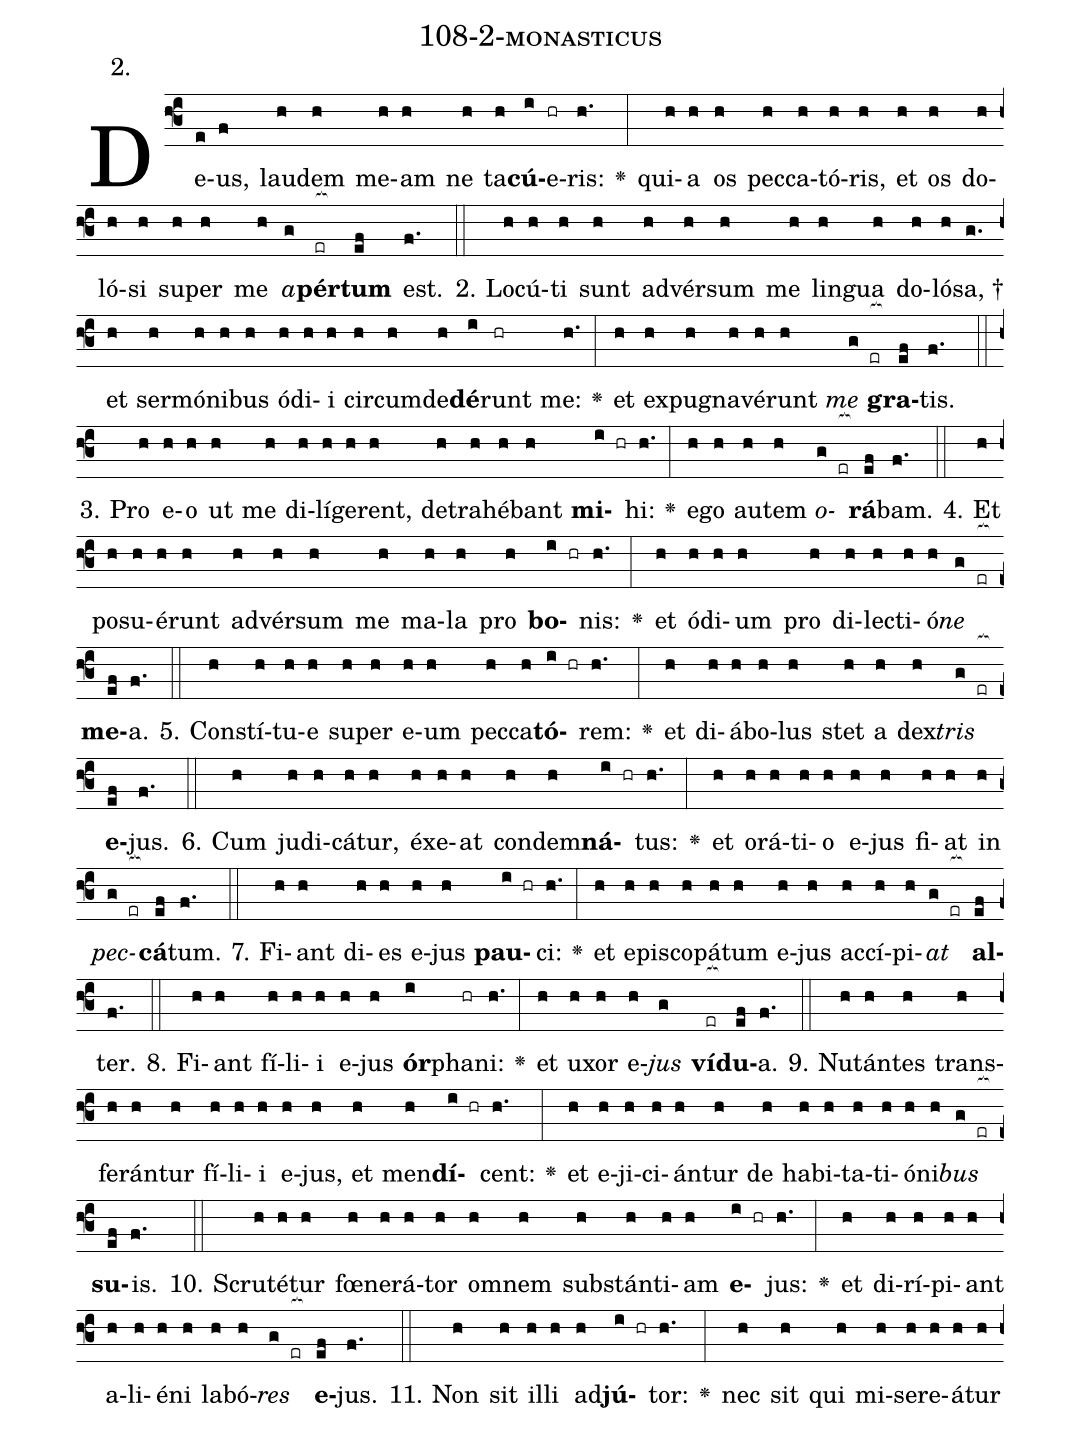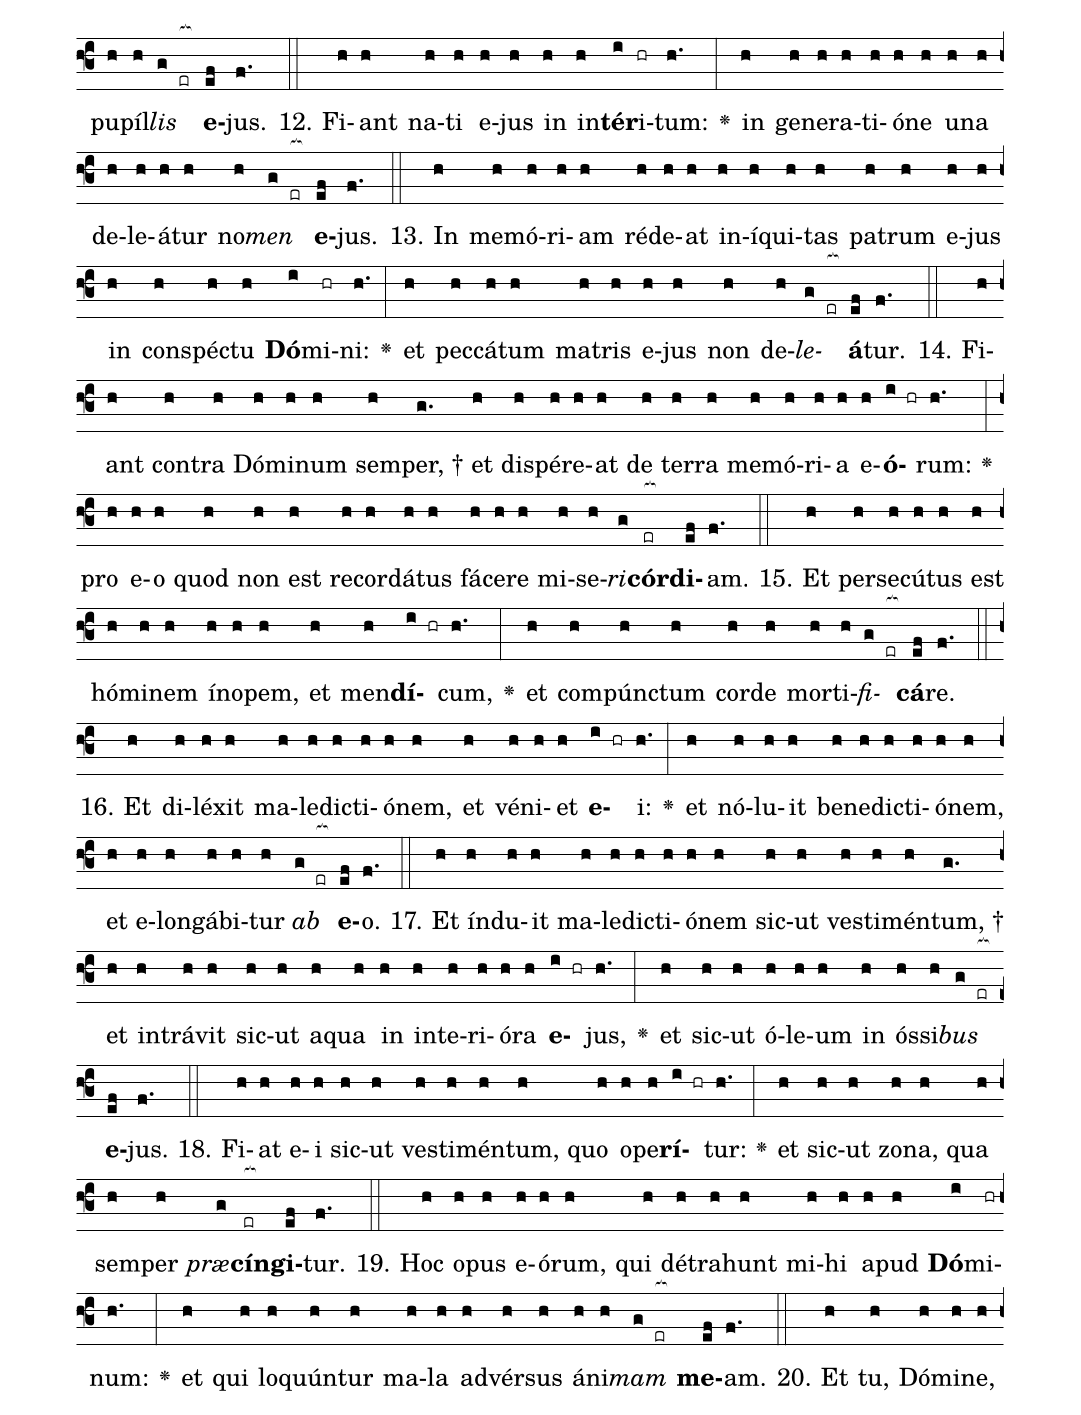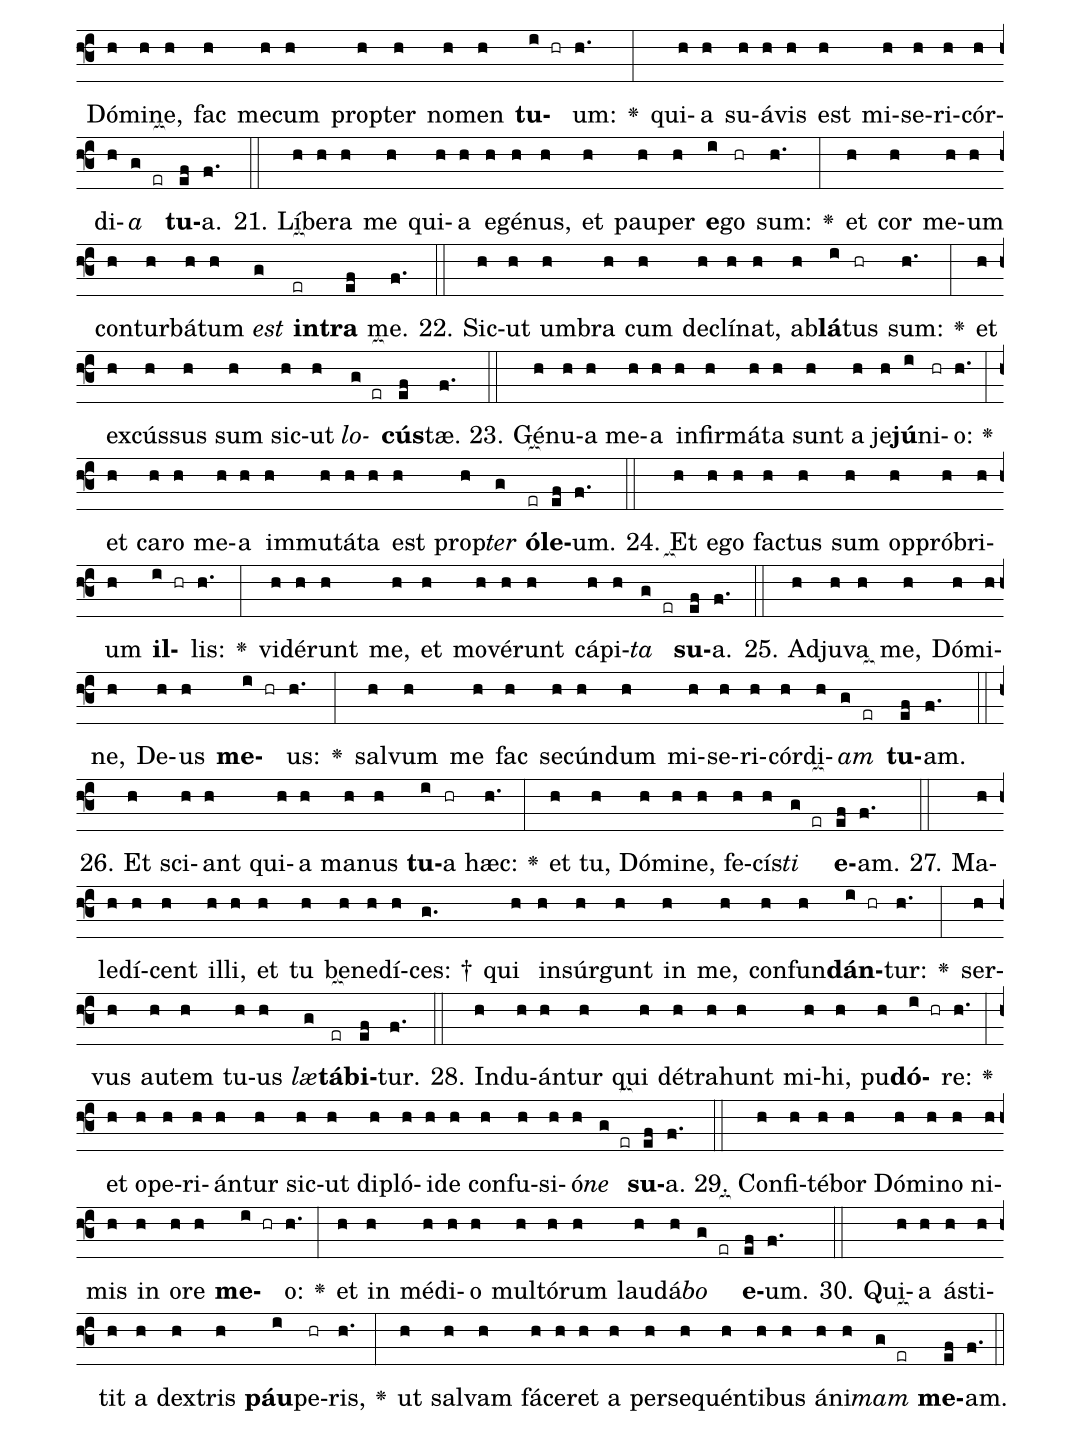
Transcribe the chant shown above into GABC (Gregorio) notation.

name: 108-2-monasticus;
annotation: 2.;
%%
(f3)De(e)us,(f) lau(h)dem(h) me(h)am(h) ne(h) ta(h)<b>cú</b>(i)e(hr)ris:(h.) <v>\greheightstar</v>(:) qui(h)a(h) os(h) pec(h)ca(h)tó(h)ris,(h) et(h) os(h) do(h)ló(h)si(h) su(h)per(h) me(h) <i>a</i>(g)<b>pér</b>(er[ocb:1{])<b>tum</b>(ef[ocb:0}]) est.(f.) (::)
2. Lo(h)cú(h)ti(h) sunt(h) ad(h)vér(h)sum(h) me(h) lin(h)gua(h) do(h)ló(h)sa, †(g.) et(h) ser(h)mó(h)ni(h)bus(h) ó(h)di(h)i(h) cir(h)cum(h)de(h)<b>dé</b>(i)runt(hr) me:(h.) <v>\greheightstar</v>(:) et(h) ex(h)pu(h)gna(h)vé(h)runt(h) <i>me</i>(g er[ocb:1{]) <b>gra</b>(ef[ocb:0}])tis.(f.) (::)
3. Pro(h) e(h)o(h) ut(h) me(h) di(h)lí(h)ge(h)rent,(h) de(h)tra(h)hé(h)bant(h) <b>mi</b>(i hr)hi:(h.) <v>\greheightstar</v>(:) e(h)go(h) au(h)tem(h) <i>o</i>(g er[ocb:1{])<b>rá</b>(ef[ocb:0}])bam.(f.) (::)
4. Et(h) po(h)su(h)é(h)runt(h) ad(h)vér(h)sum(h) me(h) ma(h)la(h) pro(h) <b>bo</b>(i hr)nis:(h.) <v>\greheightstar</v>(:) et(h) ó(h)di(h)um(h) pro(h) di(h)lec(h)ti(h)ó(h)<i>ne</i>(g er[ocb:1{]) <b>me</b>(ef[ocb:0}])a.(f.) (::)
5. Con(h)stí(h)tu(h)e(h) su(h)per(h) e(h)um(h) pec(h)ca(h)<b>tó</b>(i hr)rem:(h.) <v>\greheightstar</v>(:) et(h) di(h)á(h)bo(h)lus(h) stet(h) a(h) dex(h)<i>tris</i>(g er[ocb:1{]) <b>e</b>(ef[ocb:0}])jus.(f.) (::)
6. Cum(h) ju(h)di(h)cá(h)tur,(h) éx(h)e(h)at(h) con(h)dem(h)<b>ná</b>(i hr)tus:(h.) <v>\greheightstar</v>(:) et(h) o(h)rá(h)ti(h)o(h) e(h)jus(h) fi(h)at(h) in(h) <i>pec</i>(g er[ocb:1{])<b>cá</b>(ef[ocb:0}])tum.(f.) (::)
7. Fi(h)ant(h) di(h)es(h) e(h)jus(h) <b>pau</b>(i hr)ci:(h.) <v>\greheightstar</v>(:) et(h) e(h)pis(h)co(h)pá(h)tum(h) e(h)jus(h) ac(h)cí(h)pi(h)<i>at</i>(g er[ocb:1{]) <b>al</b>(ef[ocb:0}])ter.(f.) (::)
8. Fi(h)ant(h) fí(h)li(h)i(h) e(h)jus(h) <b>ór</b>(i)pha(hr)ni:(h.) <v>\greheightstar</v>(:) et(h) u(h)xor(h) e(h)<i>jus</i>(g) <b>ví</b>(er[ocb:1{])<b>du</b>(ef[ocb:0}])a.(f.) (::)
9. Nu(h)tán(h)tes(h) trans(h)fe(h)rán(h)tur(h) fí(h)li(h)i(h) e(h)jus,(h) et(h) men(h)<b>dí</b>(i hr)cent:(h.) <v>\greheightstar</v>(:) et(h) e(h)ji(h)ci(h)án(h)tur(h) de(h) ha(h)bi(h)ta(h)ti(h)ó(h)ni(h)<i>bus</i>(g er[ocb:1{]) <b>su</b>(ef[ocb:0}])is.(f.) (::)
10. Scru(h)té(h)tur(h) fœ(h)ne(h)rá(h)tor(h) om(h)nem(h) sub(h)stán(h)ti(h)am(h) <b>e</b>(i hr)jus:(h.) <v>\greheightstar</v>(:) et(h) di(h)rí(h)pi(h)ant(h) a(h)li(h)é(h)ni(h) la(h)bó(h)<i>res</i>(g er[ocb:1{]) <b>e</b>(ef[ocb:0}])jus.(f.) (::)
11. Non(h) sit(h) il(h)li(h) ad(h)<b>jú</b>(i hr)tor:(h.) <v>\greheightstar</v>(:) nec(h) sit(h) qui(h) mi(h)se(h)re(h)á(h)tur(h) pu(h)píl(h)<i>lis</i>(g er[ocb:1{]) <b>e</b>(ef[ocb:0}])jus.(f.) (::)
12. Fi(h)ant(h) na(h)ti(h) e(h)jus(h) in(h) in(h)<b>tér</b>(i)i(hr)tum:(h.) <v>\greheightstar</v>(:) in(h) ge(h)ne(h)ra(h)ti(h)ó(h)ne(h) u(h)na(h) de(h)le(h)á(h)tur(h) no(h)<i>men</i>(g er[ocb:1{]) <b>e</b>(ef[ocb:0}])jus.(f.) (::)
13. In(h) me(h)mó(h)ri(h)am(h) réd(h)e(h)at(h) in(h)í(h)qui(h)tas(h) pa(h)trum(h) e(h)jus(h) in(h) con(h)spéc(h)tu(h) <b>Dó</b>(i)mi(hr)ni:(h.) <v>\greheightstar</v>(:) et(h) pec(h)cá(h)tum(h) ma(h)tris(h) e(h)jus(h) non(h) de(h)<i>le</i>(g er[ocb:1{])<b>á</b>(ef[ocb:0}])tur.(f.) (::)
14. Fi(h)ant(h) con(h)tra(h) Dó(h)mi(h)num(h) sem(h)per, †(g.) et(h) dis(h)pér(h)e(h)at(h) de(h) ter(h)ra(h) me(h)mó(h)ri(h)a(h) e(h)<b>ó</b>(i hr)rum:(h.) <v>\greheightstar</v>(:) pro(h) e(h)o(h) quod(h) non(h) est(h) re(h)cor(h)dá(h)tus(h) fá(h)ce(h)re(h) mi(h)se(h)<i>ri</i>(g)<b>cór</b>(er[ocb:1{])<b>di</b>(ef[ocb:0}])am.(f.) (::)
15. Et(h) per(h)se(h)cú(h)tus(h) est(h) hó(h)mi(h)nem(h) ín(h)o(h)pem,(h) et(h) men(h)<b>dí</b>(i hr)cum,(h.) <v>\greheightstar</v>(:) et(h) com(h)púnc(h)tum(h) cor(h)de(h) mor(h)ti(h)<i>fi</i>(g er[ocb:1{])<b>cá</b>(ef[ocb:0}])re.(f.) (::)
16. Et(h) di(h)lé(h)xit(h) ma(h)le(h)dic(h)ti(h)ó(h)nem,(h) et(h) vé(h)ni(h)et(h) <b>e</b>(i hr)i:(h.) <v>\greheightstar</v>(:) et(h) nó(h)lu(h)it(h) be(h)ne(h)dic(h)ti(h)ó(h)nem,(h) et(h) e(h)lon(h)gá(h)bi(h)tur(h) <i>ab</i>(g er[ocb:1{]) <b>e</b>(ef[ocb:0}])o.(f.) (::)
17. Et(h) índ(h)u(h)it(h) ma(h)le(h)dic(h)ti(h)ó(h)nem(h) sic(h)ut(h) ves(h)ti(h)mén(h)tum, †(g.) et(h) in(h)trá(h)vit(h) sic(h)ut(h) a(h)qua(h) in(h) in(h)te(h)ri(h)ó(h)ra(h) <b>e</b>(i hr)jus,(h.) <v>\greheightstar</v>(:) et(h) sic(h)ut(h) ó(h)le(h)um(h) in(h) ós(h)si(h)<i>bus</i>(g er[ocb:1{]) <b>e</b>(ef[ocb:0}])jus.(f.) (::)
18. Fi(h)at(h) e(h)i(h) sic(h)ut(h) ves(h)ti(h)mén(h)tum,(h) quo(h) o(h)pe(h)<b>rí</b>(i hr)tur:(h.) <v>\greheightstar</v>(:) et(h) sic(h)ut(h) zo(h)na,(h) qua(h) sem(h)per(h) <i>præ</i>(g)<b>cín</b>(er[ocb:1{])<b>gi</b>(ef[ocb:0}])tur.(f.) (::)
19. Hoc(h) o(h)pus(h) e(h)ó(h)rum,(h) qui(h) dé(h)tra(h)hunt(h) mi(h)hi(h) a(h)pud(h) <b>Dó</b>(i)mi(hr)num:(h.) <v>\greheightstar</v>(:) et(h) qui(h) lo(h)quún(h)tur(h) ma(h)la(h) ad(h)vér(h)sus(h) á(h)ni(h)<i>mam</i>(g er[ocb:1{]) <b>me</b>(ef[ocb:0}])am.(f.) (::)
20. Et(h) tu,(h) Dó(h)mi(h)ne,(h) Dó(h)mi(h)ne,(h) fac(h) me(h)cum(h) prop(h)ter(h) no(h)men(h) <b>tu</b>(i hr)um:(h.) <v>\greheightstar</v>(:) qui(h)a(h) su(h)á(h)vis(h) est(h) mi(h)se(h)ri(h)cór(h)di(h)<i>a</i>(g er[ocb:1{]) <b>tu</b>(ef[ocb:0}])a.(f.) (::)
21. Lí(h)be(h)ra(h) me(h) qui(h)a(h) e(h)gé(h)nus,(h) et(h) pau(h)per(h) <b>e</b>(i)go(hr) sum:(h.) <v>\greheightstar</v>(:) et(h) cor(h) me(h)um(h) con(h)tur(h)bá(h)tum(h) <i>est</i>(g) <b>in</b>(er[ocb:1{])<b>tra</b>(ef[ocb:0}]) me.(f.) (::)
22. Sic(h)ut(h) um(h)bra(h) cum(h) de(h)clí(h)nat,(h) ab(h)<b>lá</b>(i)tus(hr) sum:(h.) <v>\greheightstar</v>(:) et(h) ex(h)cús(h)sus(h) sum(h) sic(h)ut(h) <i>lo</i>(g er[ocb:1{])<b>cús</b>(ef[ocb:0}])tæ.(f.) (::)
23. Gé(h)nu(h)a(h) me(h)a(h) in(h)fir(h)má(h)ta(h) sunt(h) a(h) je(h)<b>jú</b>(i)ni(hr)o:(h.) <v>\greheightstar</v>(:) et(h) ca(h)ro(h) me(h)a(h) im(h)mu(h)tá(h)ta(h) est(h) prop(h)<i>ter</i>(g) <b>ó</b>(er[ocb:1{])<b>le</b>(ef[ocb:0}])um.(f.) (::)
24. Et(h) e(h)go(h) fac(h)tus(h) sum(h) op(h)pró(h)bri(h)um(h) <b>il</b>(i hr)lis:(h.) <v>\greheightstar</v>(:) vi(h)dé(h)runt(h) me,(h) et(h) mo(h)vé(h)runt(h) cá(h)pi(h)<i>ta</i>(g er[ocb:1{]) <b>su</b>(ef[ocb:0}])a.(f.) (::)
25. Ad(h)ju(h)va(h) me,(h) Dó(h)mi(h)ne,(h) De(h)us(h) <b>me</b>(i hr)us:(h.) <v>\greheightstar</v>(:) sal(h)vum(h) me(h) fac(h) se(h)cún(h)dum(h) mi(h)se(h)ri(h)cór(h)di(h)<i>am</i>(g er[ocb:1{]) <b>tu</b>(ef[ocb:0}])am.(f.) (::)
26. Et(h) sci(h)ant(h) qui(h)a(h) ma(h)nus(h) <b>tu</b>(i)a(hr) hæc:(h.) <v>\greheightstar</v>(:) et(h) tu,(h) Dó(h)mi(h)ne,(h) fe(h)cís(h)<i>ti</i>(g er[ocb:1{]) <b>e</b>(ef[ocb:0}])am.(f.) (::)
27. Ma(h)le(h)dí(h)cent(h) il(h)li,(h) et(h) tu(h) be(h)ne(h)dí(h)ces: †(g.) qui(h) in(h)súr(h)gunt(h) in(h) me,(h) con(h)fun(h)<b>dán</b>(i hr)tur:(h.) <v>\greheightstar</v>(:) ser(h)vus(h) au(h)tem(h) tu(h)us(h) <i>læ</i>(g)<b>tá</b>(er[ocb:1{])<b>bi</b>(ef[ocb:0}])tur.(f.) (::)
28. Ind(h)u(h)án(h)tur(h) qui(h) dé(h)tra(h)hunt(h) mi(h)hi,(h) pu(h)<b>dó</b>(i hr)re:(h.) <v>\greheightstar</v>(:) et(h) o(h)pe(h)ri(h)án(h)tur(h) sic(h)ut(h) di(h)pló(h)i(h)de(h) con(h)fu(h)si(h)ó(h)<i>ne</i>(g er[ocb:1{]) <b>su</b>(ef[ocb:0}])a.(f.) (::)
29. Con(h)fi(h)té(h)bor(h) Dó(h)mi(h)no(h) ni(h)mis(h) in(h) o(h)re(h) <b>me</b>(i hr)o:(h.) <v>\greheightstar</v>(:) et(h) in(h) mé(h)di(h)o(h) mul(h)tó(h)rum(h) lau(h)dá(h)<i>bo</i>(g er[ocb:1{]) <b>e</b>(ef[ocb:0}])um.(f.) (::)
30. Qui(h)a(h) á(h)sti(h)tit(h) a(h) dex(h)tris(h) <b>páu</b>(i)pe(hr)ris,(h.) <v>\greheightstar</v>(:) ut(h) sal(h)vam(h) fá(h)ce(h)ret(h) a(h) per(h)se(h)quén(h)ti(h)bus(h) á(h)ni(h)<i>mam</i>(g er[ocb:1{]) <b>me</b>(ef[ocb:0}])am.(f.) (::)
